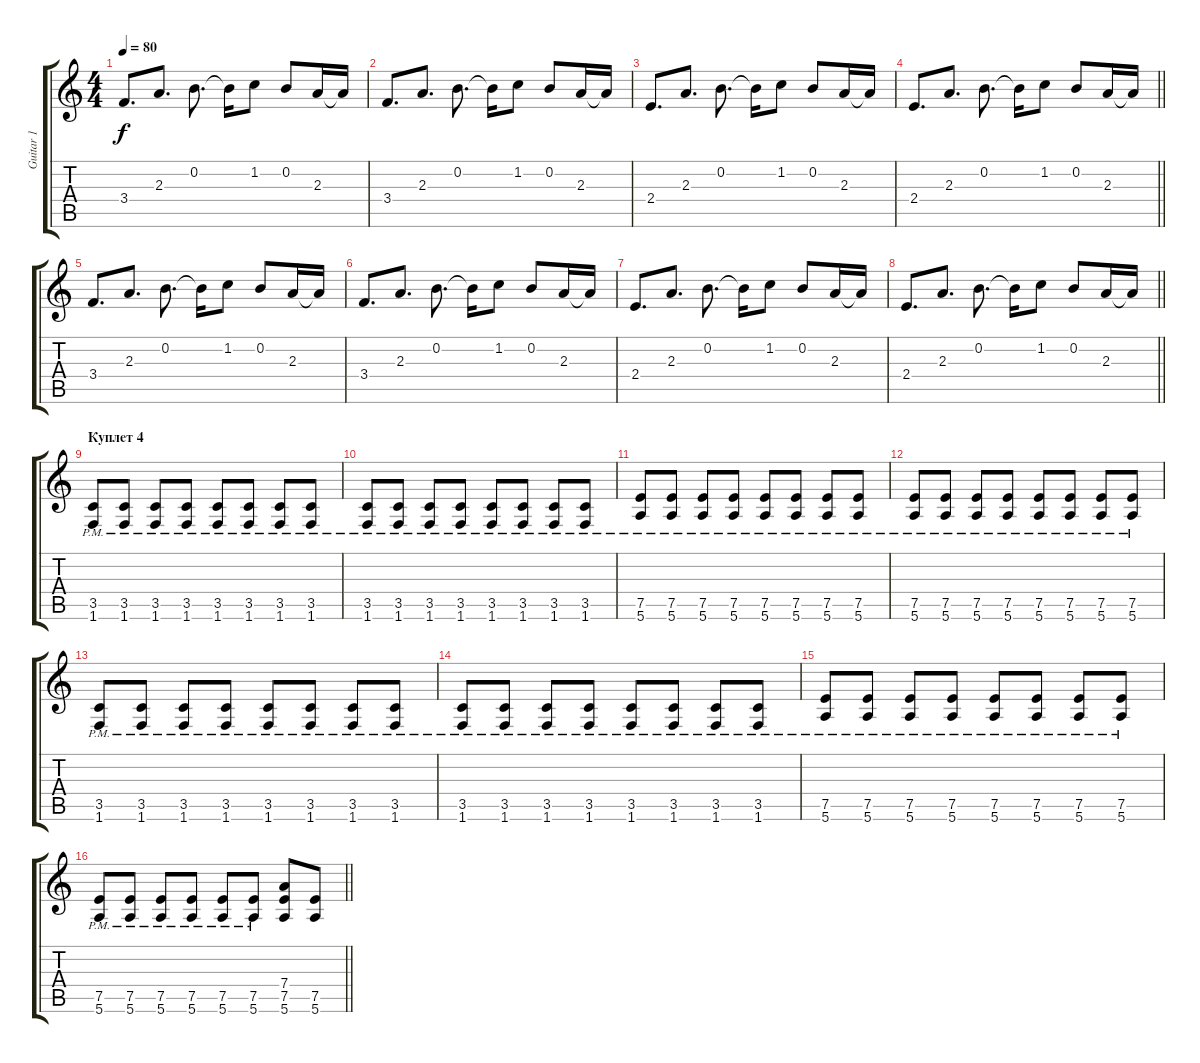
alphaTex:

\track ("Guitar 1" "Guitar 1") {instrument electricguitarclean}
\staff {score tabs}
\tuning (E4 B3 G3 D3 A2 E2) {hide}
\ts (4 4)
\tempo 80
\clef g2
\ks c
3.4.8{d dy f instrument electricguitarclean} 2.3.8{d} 0.2.8{d} 0.2{t}.16 1.2.8 0.2.8 2.3.16 2.3{t}.16 |
3.4.8{d} 2.3.8{d} 0.2.8{d} 0.2{t}.16 1.2.8 0.2.8 2.3.16 2.3{t}.16 |
2.4.8{d} 2.3.8{d} 0.2.8{d} 0.2{t}.16 1.2.8 0.2.8 2.3.16 2.3{t}.16 |
\barLineRight lightlight
2.4.8{d} 2.3.8{d} 0.2.8{d} 0.2{t}.16 1.2.8 0.2.8 2.3.16 2.3{t}.16 |
3.4.8{d} 2.3.8{d} 0.2.8{d} 0.2{t}.16 1.2.8 0.2.8 2.3.16 2.3{t}.16 |
3.4.8{d} 2.3.8{d} 0.2.8{d} 0.2{t}.16 1.2.8 0.2.8 2.3.16 2.3{t}.16 |
2.4.8{d} 2.3.8{d} 0.2.8{d} 0.2{t}.16 1.2.8 0.2.8 2.3.16 2.3{t}.16 |
\barLineRight lightlight
2.4.8{d} 2.3.8{d} 0.2.8{d} 0.2{t}.16 1.2.8 0.2.8 2.3.16 2.3{t}.16 |
\section ("" "Куплет 4")
(3.5{pm} 1.6{pm}).8{instrument distortionguitar} (3.5{pm} 1.6{pm}).8 (3.5{pm} 1.6{pm}).8 (3.5{pm} 1.6{pm}).8 (3.5{pm} 1.6{pm}).8 (3.5{pm} 1.6{pm}).8 (3.5{pm} 1.6{pm}).8 (3.5{pm} 1.6{pm}).8 |
(3.5{pm} 1.6{pm}).8 (3.5{pm} 1.6{pm}).8 (3.5{pm} 1.6{pm}).8 (3.5{pm} 1.6{pm}).8 (3.5{pm} 1.6{pm}).8 (3.5{pm} 1.6{pm}).8 (3.5{pm} 1.6{pm}).8 (3.5{pm} 1.6{pm}).8 |
(7.5{pm} 5.6{pm}).8 (7.5{pm} 5.6{pm}).8 (7.5{pm} 5.6{pm}).8 (7.5{pm} 5.6{pm}).8 (7.5{pm} 5.6{pm}).8 (7.5{pm} 5.6{pm}).8 (7.5{pm} 5.6{pm}).8 (7.5{pm} 5.6{pm}).8 |
(7.5{pm} 5.6{pm}).8 (7.5{pm} 5.6{pm}).8 (7.5{pm} 5.6{pm}).8 (7.5{pm} 5.6{pm}).8 (7.5{pm} 5.6{pm}).8 (7.5{pm} 5.6{pm}).8 (7.5{pm} 5.6{pm}).8 (7.5{pm} 5.6{pm}).8 |
(3.5{pm} 1.6{pm}).8{instrument distortionguitar} (3.5{pm} 1.6{pm}).8 (3.5{pm} 1.6{pm}).8 (3.5{pm} 1.6{pm}).8 (3.5{pm} 1.6{pm}).8 (3.5{pm} 1.6{pm}).8 (3.5{pm} 1.6{pm}).8 (3.5{pm} 1.6{pm}).8 |
(3.5{pm} 1.6{pm}).8 (3.5{pm} 1.6{pm}).8 (3.5{pm} 1.6{pm}).8 (3.5{pm} 1.6{pm}).8 (3.5{pm} 1.6{pm}).8 (3.5{pm} 1.6{pm}).8 (3.5{pm} 1.6{pm}).8 (3.5{pm} 1.6{pm}).8 |
(7.5{pm} 5.6{pm}).8 (7.5{pm} 5.6{pm}).8 (7.5{pm} 5.6{pm}).8 (7.5{pm} 5.6{pm}).8 (7.5{pm} 5.6{pm}).8 (7.5{pm} 5.6{pm}).8 (7.5{pm} 5.6{pm}).8 (7.5{pm} 5.6{pm}).8 |
\barLineRight lightlight
(7.5{pm} 5.6{pm}).8 (7.5{pm} 5.6{pm}).8 (7.5{pm} 5.6{pm}).8 (7.5{pm} 5.6{pm}).8 (7.5{pm} 5.6{pm}).8 (7.5{pm} 5.6{pm}).8 (7.4 7.5 5.6).8 (7.5 5.6).8
